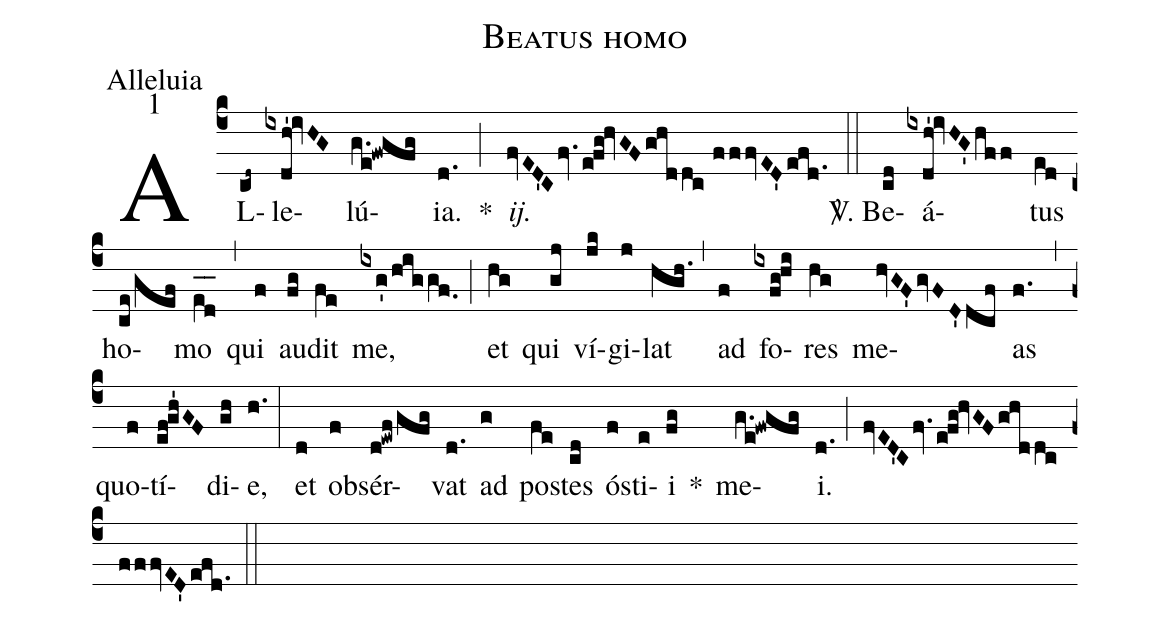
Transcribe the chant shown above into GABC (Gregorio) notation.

name:Beatus homo;
office-part:Alleluia;
mode:1;
%%
(c4) AL(cd~)le(ixdh'!ivHG)lú(g.e!fwgfg){ia}.(d.) *(;) <i>ij.</i>(fvED'Cfv.efg!hvGFghddc//fffvED'efd.1) (::) <sp>V/</sp>. Be(cd)á(ixdh'!ivHG'hff)tus(e[ll:1]d) ho(ce/gef)mo(e_[oh:h][ll:1]d_[oh:h]) (,) qui(f) au(fg)dit(fe) me,(ixg'/higgf.0) (;) et(hg) qui(gj) ví(jk)gi(j)lat(hgh.) (,) ad(f) fo(ixfg!hi)res(hg) me(hvGF'gvFD'dcf)as(f.) (,) quo(f)tí(ef!gh'GF)di(gh)e,(h.) (:) et(d) ob(f)sér(d!ewf/gfg)vat(d.) ad(g) po(fe)stes(cd) ós(f)ti(e)i(fg) *() me(g.e!fwgfg)i.(d.) (;) (fvED'Cfv.efg!hvGFghddc//fffvED'efd.1) (::)
